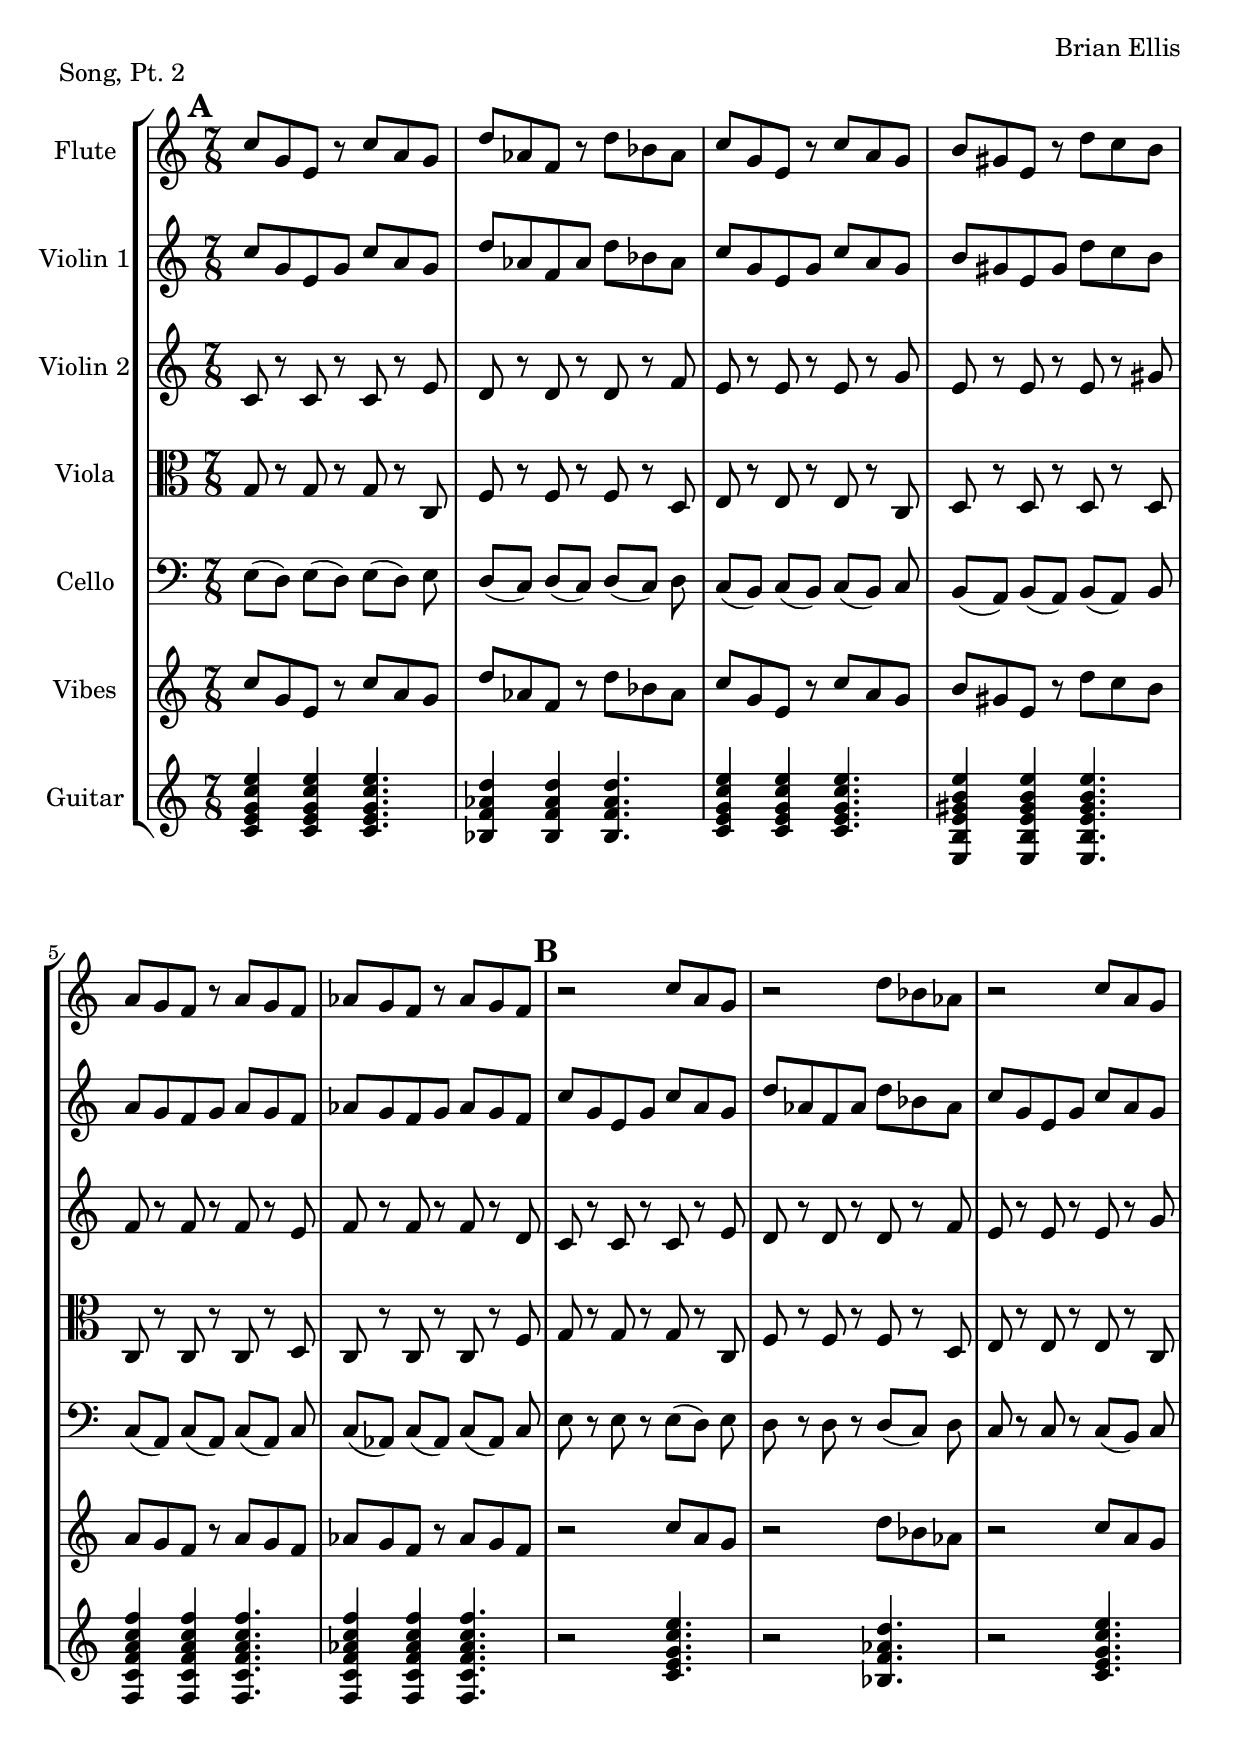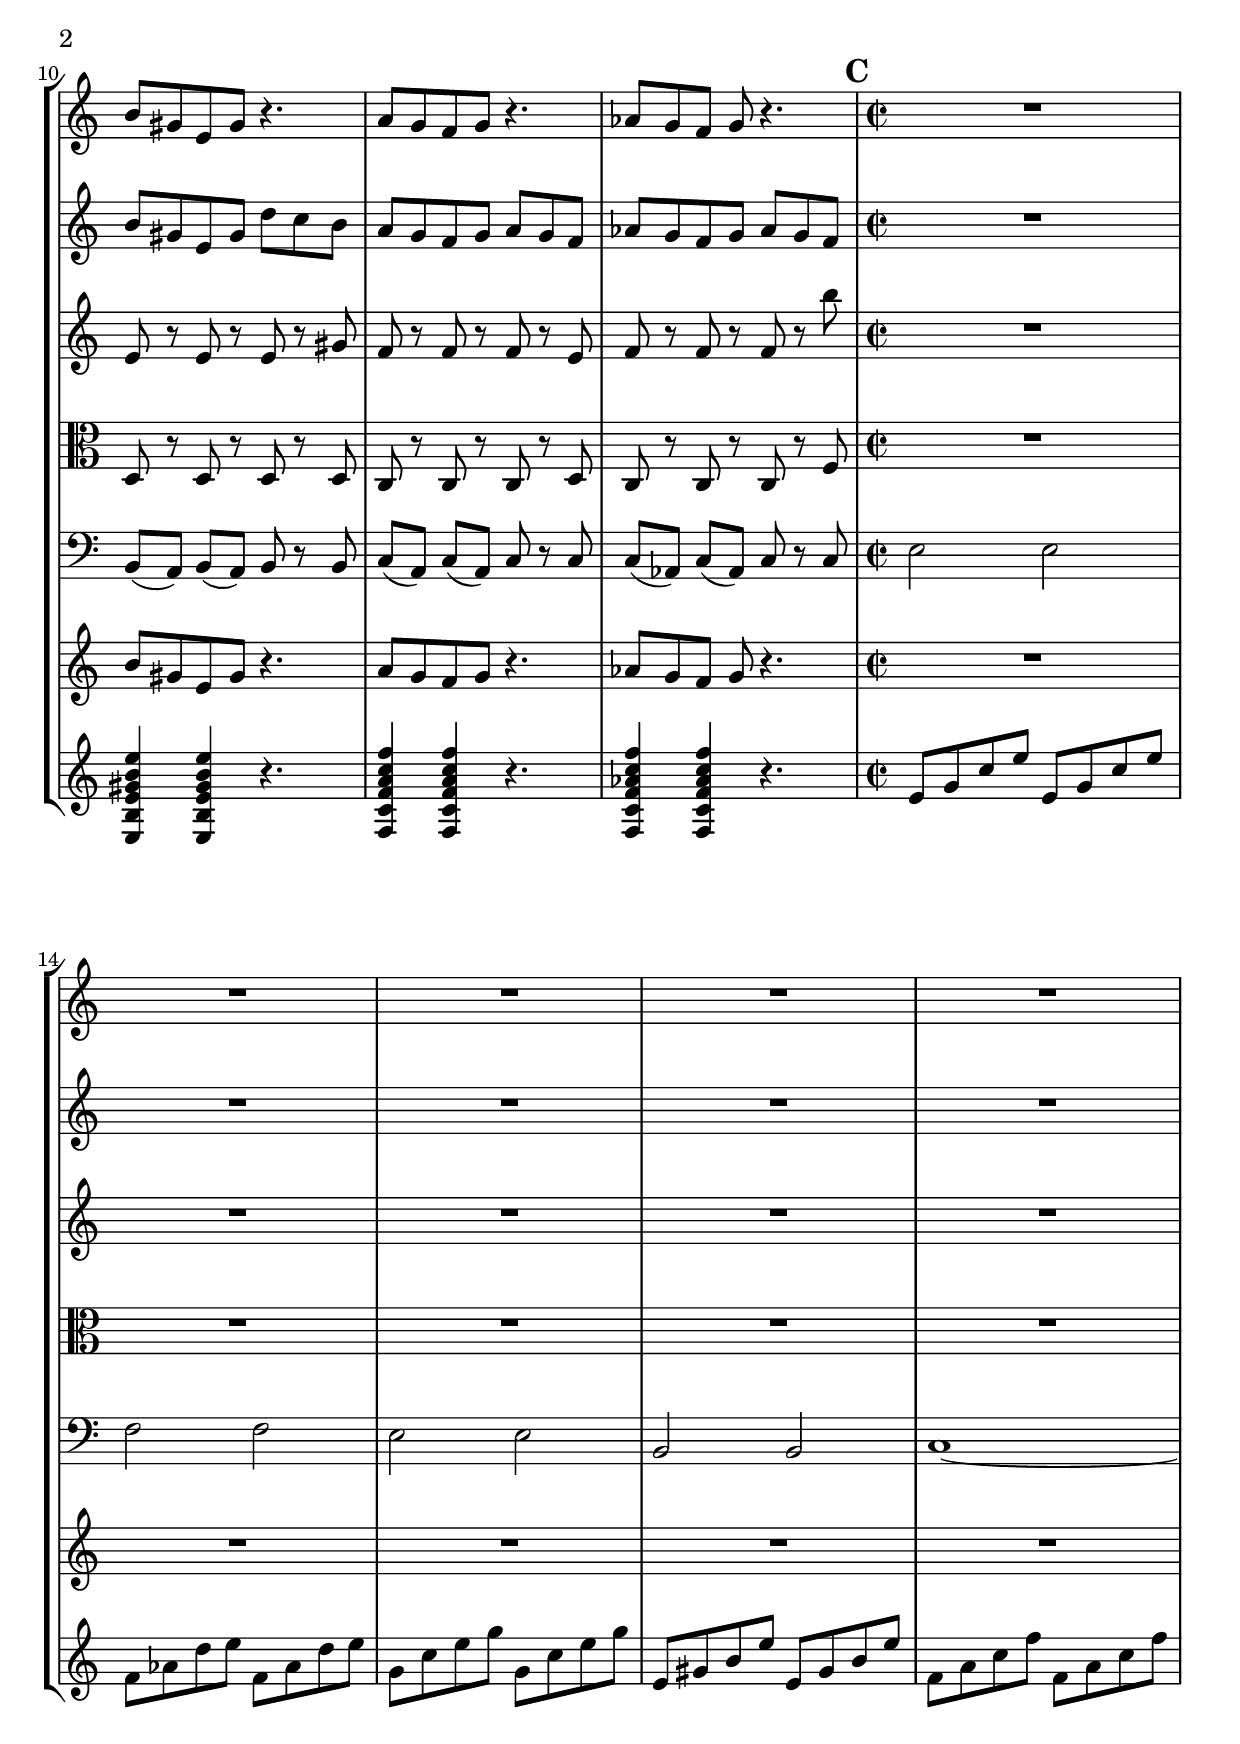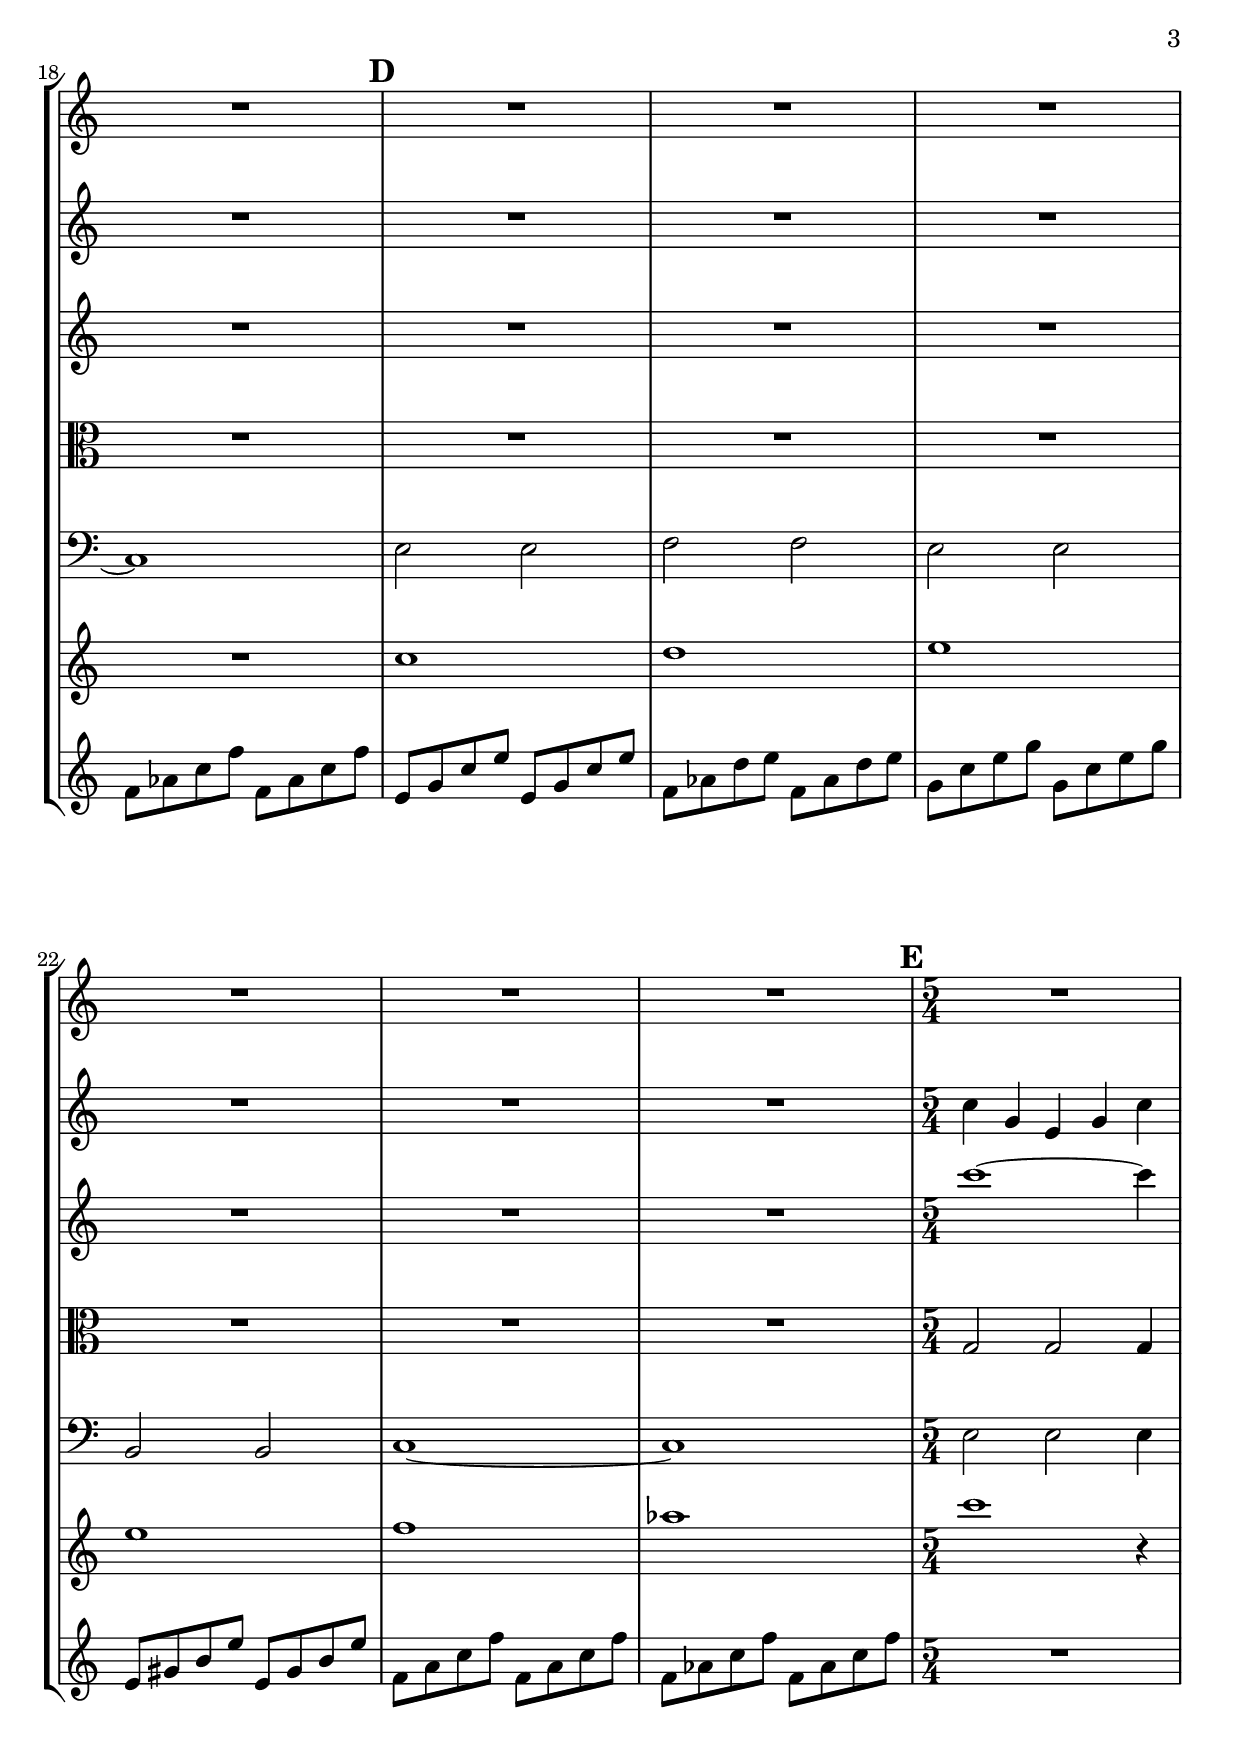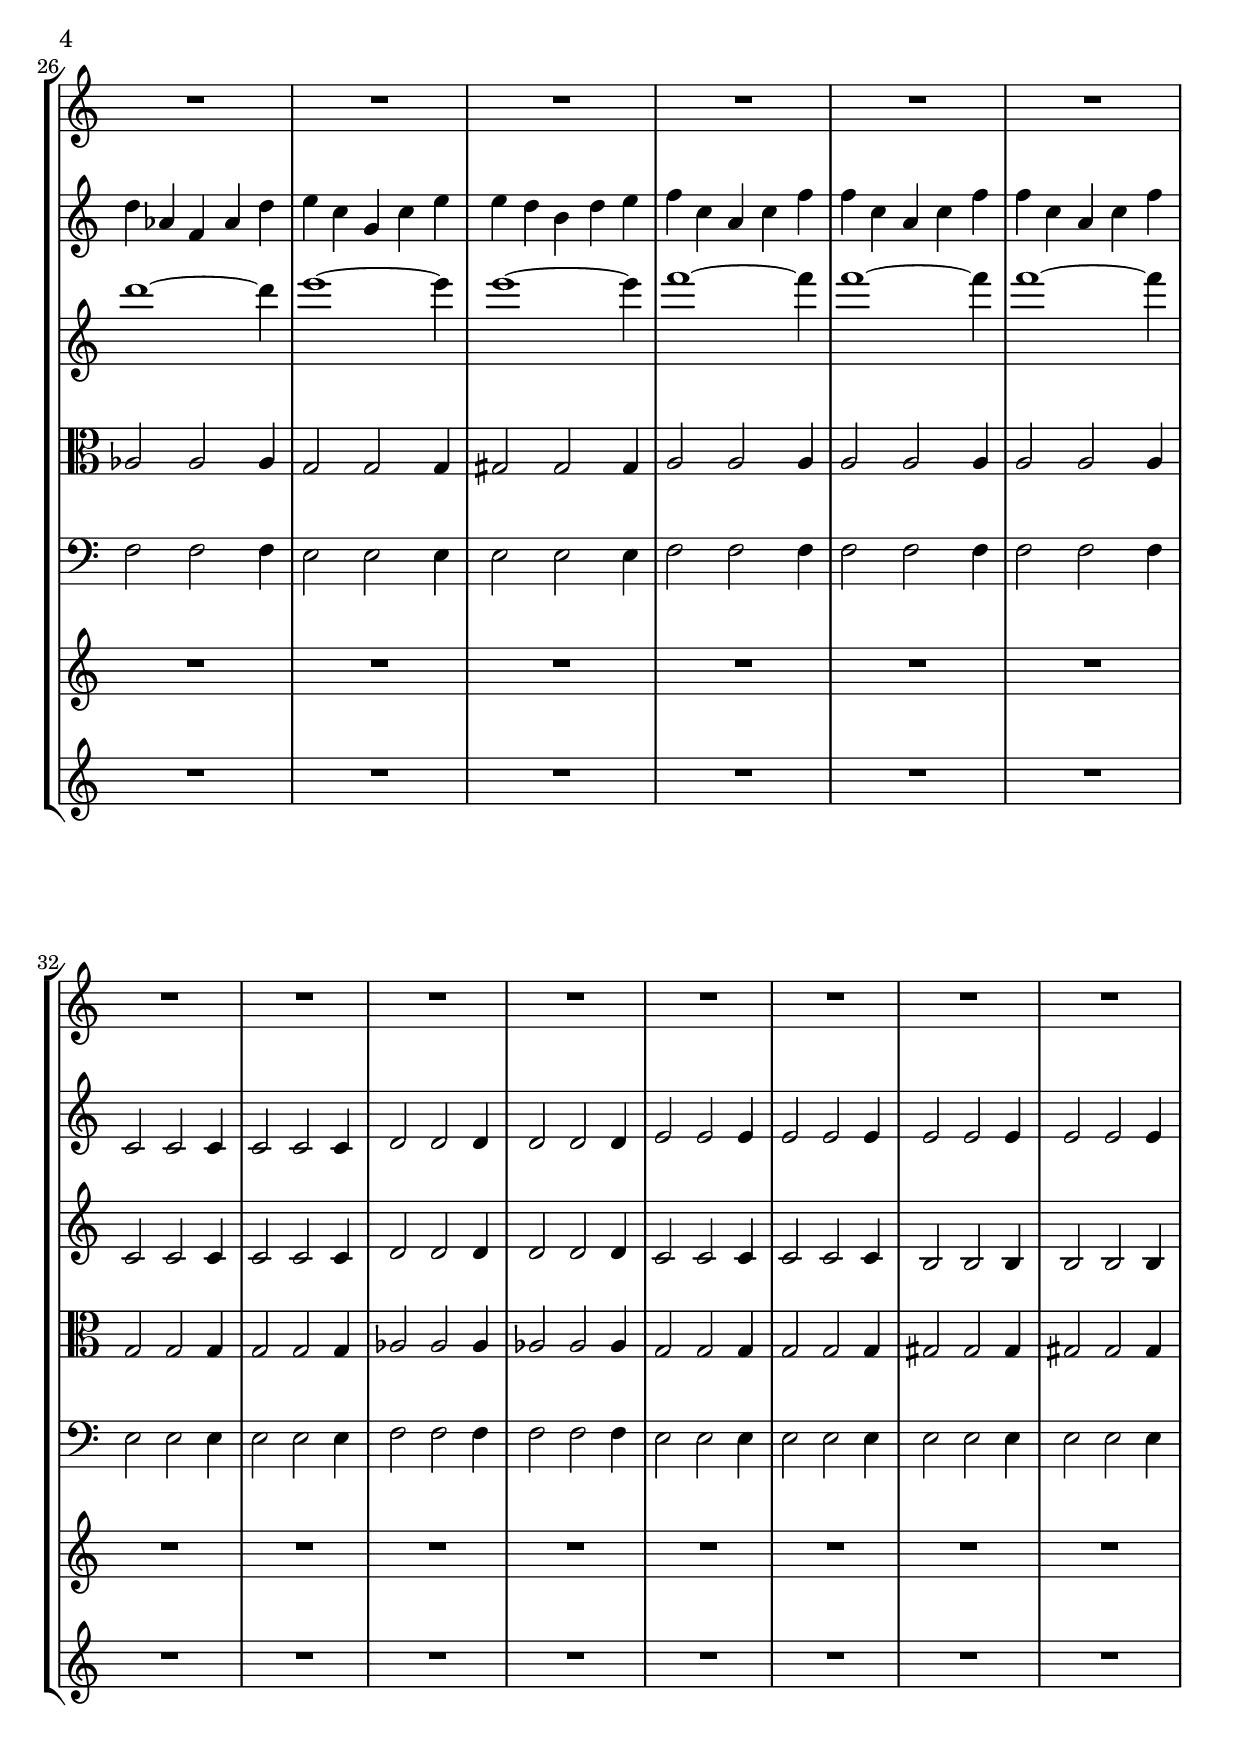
\version "2.18.2"
	

fluteSongTwo = \relative c'' {
\compressFullBarRests
	\key c \major
	\clef "treble"
\mark \default
	\time 7/8
	c8 [g e] r c'[ a g]
	d' [aes f] r d'[ bes aes]
	c [g e] r c' [a g]
	b[ gis e] r d'[ c b]
	a[ g f] r a [g f]
	aes[ g f] r aes[ g f]

\mark \default
	r2 c'8[ a g]
	r2 d'8[ bes aes]
	r2 c8 [a g]
	b8[ gis e gis] r4.
	a8[ g f g] r4.
	aes8[ g f] g r4.

\mark \default
\time 2/2
	R1*6
	R1*6
\mark \default
\time 5/4
	R1*5/4*7
	R1*5/4*8
	}	

violinOneSongTwo = 	\relative c'' {
\compressFullBarRests
	\key c \major

\mark \default

	\time 7/8
	c8 [g e g] c[ a g]
	d' [aes f aes] d[ bes aes]
	c [g e g] c [a g]
	b[ gis e gis] d'[ c b]
	a[ g f g] a [g f]
	aes[ g f g] aes[  g f]
\mark \default


	c'8 [g e g] c[ a g]
	d' [aes f aes] d[ bes aes]
	c [g e g] c [a g]
	b[ gis e gis] d'[ c b]
	a[ g f g] a [g f]
	aes[ g f g] aes[ g f]

\mark \default
\time 2/2
	R1*6
	R1*6
\mark \default
\time 5/4
	c'4 g e g c
	d aes f aes d
	e c g c e
	e d b d e
	f c a c f
	f c a c f
	f c a c f

	c,2 c2 c4
	c2 c2 c4
	d2 d2 d4
	d2 d2 d4
	e2 e2 e4
	e2 e2 e4
	e2 e2 e4
	e2 e2 e4

	}	

violinTwoSongTwo=	\relative c' {
\compressFullBarRests
	\mark \default
\time 7/8
	c8 r c r c r e
	d r d r d r f
	e r e r e r g
	e r e r e r gis
	f r f r f r e
	f r f r f r d
	\mark \default

	c8 r c r c r e
	d r d r d r f
	e r e r e r g
	e r e r e r gis
	f r f r f r e
	f r f r f r b'

	\mark \default

\mark \default
\time 2/2
	R1*6
	R1*6
\mark \default
\time 5/4
	c1 ~ c4
	d1 ~ d4
	e1 ~ e4
	e1 ~ e4
	f1 ~ f4
	f1 ~ f4
	f1 ~ f4

	c,,2 c2 c4
	c2 c2 c4
	d2 d2 d4
	d2 d2 d4
	c2 c2 c4
	c2 c2 c4
	b2 b2 b4
	b2 b2 b4

	}	


violaSongTwo = 	\relative c' {
\compressFullBarRests
	\clef "alto"
\mark \default
\time 7/8
	g8 r g r g r c,
	f r f r f r d
	e r e r e r c
	d r d r d r d
	c r c r c r d
	c r c r c r f

	g8 r g r g r c,
	f r f r f r d
	e r e r e r c
	d r d r d r d
	c r c r c r d
	c r c r c r f
\mark \default
\time 2/2
	R1*6
	R1*6
\mark \default
\time 5/4
	g2 g g4
	aes2 aes aes4
	g2 g g4
	gis2 gis gis4
	a2 a2 a4
	a2 a2 a4
	a2 a2 a4

	g2 g g4
	g2 g g4
	aes2 aes aes4
	aes2 aes aes4
	g2 g g4
	g2 g g4
	gis2 gis2 gis4
	gis2 gis2 gis4
	
	
	}	

celloSongTwo = 	\relative c {
\compressFullBarRests
	\clef "bass"
\mark \default
\time 7/8
	e8 [(d)] e [(d)] e [(d)] e
	d [(c)] d [(c)] d [(c)] d
	c [(b)] c [(b)] c [(b)] c
	b [(a)] b [(a)] b [(a)] b
	c [(a)] c [(a)] c [(a)] c
	c [(aes)] c [(aes)] c [(aes)] c 
\mark \default

	e8 r e r e [(d)] e
	d r d r d [(c)] d
	c r c r c [(b)] c
	b [(a)] b [(a)] b r b
	c [(a)] c [(a)] c r c
	c [(aes)] c [(aes)] c r c 
\mark \default
\time 2/2
	e2 e f f e e b b c1 ~ c
	e2 e f f e e b b c1 ~ c
\mark \default
\time 5/4
	e2 e2 e4
	f2 f2 f4
	e2 e2 e4
	e2 e2 e4
	f2 f2 f4
	f2 f2 f4
	f2 f2 f4

	e2 e2 e4
	e2 e2 e4
	f2 f2 f4
	f2 f2 f4
	e2 e2 e4
	e2 e2 e4
	e2 e2 e4
	e2 e2 e4
	
	
	}	

vibesSongTwo = 	\relative c'' {
\compressFullBarRests

	\key c \major
	\clef "treble"
\mark \default
	\time 7/8
	c8 [g e] r c'[ a g]
	d' [aes f] r d'[ bes aes]
	c [g e] r c' [a g]
	b[ gis e] r d'[ c b]
	a[ g f] r a [g f]
	aes[ g f] r aes[ g f]

\mark \default

	r2 c'8[ a g]
	r2 d'8[ bes aes]
	r2 c8 [a g]
	b8[ gis e gis] r4.
	a8[ g f g] r4.
	aes8[ g f] g r4.
\mark \default
\time 2/2
	R1*6
	c1 d e e f aes
\mark \default
\time 5/4
	c1 r4
	R1*5/4*6
	R1*5/4*8

	}	

guitarSongTwo = 	\relative c' {
\compressFullBarRests

	\key c \major
	\clef "treble"
\mark \default
	\time 7/8
	<c e g c e>4 <c e g c e>4 <c e g c e>4.
	<bes f' aes d>4 <bes f' aes d>4 <bes f' aes d>4.
	<c e g c e>4 <c e g c e>4 <c e g c e>4.
	<e, b' e gis b e>4 <e b' e gis b e>4 <e b' e gis b e>4.
	<f c' f a c f>4 <f c' f a c f>4 <f c' f a c f>4.
	<f c' f aes c f>4 <f c' f aes c f>4 <f c' f aes c f>4.
\mark \default
	r2 <c' e g c e>4.
	r2 <bes f' aes d>4.
	r2 <c e g c e>4.
	<e, b' e gis b e>4 <e b' e gis b e>4 r4.
	<f c' f a c f>4 <f c' f a c f>4 r4.
	<f c' f aes c f>4 <f c' f aes c f>4 r4.

	
\mark \default
	\time 2/2
	e'8 g c e e, g c e
	f, aes d e f, aes d e 
	g, c e g g, c e g 
	e, gis b e e, gis b e 
	f, a c f f, a c f 
	f, aes c f f, aes c f 
\mark \default
	e,8 g c e e, g c e
	f, aes d e f, aes d e 
	g, c e g g, c e g 
	e, gis b e e, gis b e 
	f, a c f f, a c f 
	f, aes c f f, aes c f 
\mark \default
\time 5/4
	R1*5/4*7
	R1*5/4*8
	}	



#(set-global-staff-size 22)
	
\header{
piece ="Song, Pt. 2"
composer = "Brian Ellis"
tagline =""
}
\score{

\new StaffGroup <<
%=========================================================================
\new Staff \with {
  instrumentName = #"Flute"
  shortInstrumentName = #""
  midiInstrument = "Violin"
}{
	\fluteSongTwo
}
%=========================================================================
\new Staff \with {
  instrumentName = #"Violin 1"
  shortInstrumentName = #""
  midiInstrument = "Violin"
}{
\violinOneSongTwo

}
%=========================================================================

\new Staff \with {
  instrumentName = #"Violin 2"
  shortInstrumentName = #""
  midiInstrument = "Violin"
}{
	
	\violinTwoSongTwo
}

%=========================================================================

\new Staff \with {
  instrumentName = #"Viola"
  shortInstrumentName = #""
  midiInstrument = "Violin"
}{
	\violaSongTwo

}

%=========================================================================

\new Staff \with {
  instrumentName = #"Cello"
  shortInstrumentName = #""
  midiInstrument = "Cello"
}{
	\celloSongTwo

}

%=========================================================================

\new Staff \with {
  instrumentName = #"Vibes"
  shortInstrumentName = #""
  midiInstrument = "Vibraphone"
}{
\vibesSongTwo

}
%=========================================================================

\new Staff \with {
  instrumentName = #"Guitar"
  shortInstrumentName = #""
  midiInstrument = "Violin"
}{
\guitarSongTwo

}



>>
\midi {}
\layout{}
}